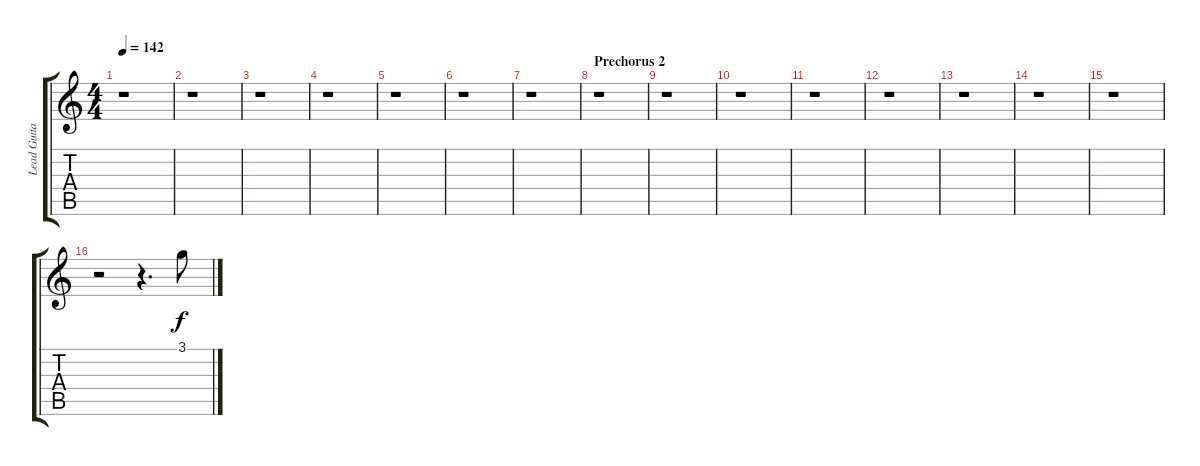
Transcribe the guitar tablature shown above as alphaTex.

\track ("Lead Guitar" "Lead Guita") {instrument overdrivenguitar}
\staff {score tabs}
\tuning (E4 B3 G3 D3 A2 E2) {hide}
\ts (4 4)
\tempo 142
\clef g2
\ks c
r.1{dy f} |
r.1 |
r.1 |
r.1 |
r.1 |
r.1 |
r.1 |
\section ("" "Prechorus 2")
r.1 |
r.1 |
r.1 |
r.1 |
r.1 |
r.1 |
r.1 |
r.1 |
r.2 r.4{d} 3.1{ss}.8
